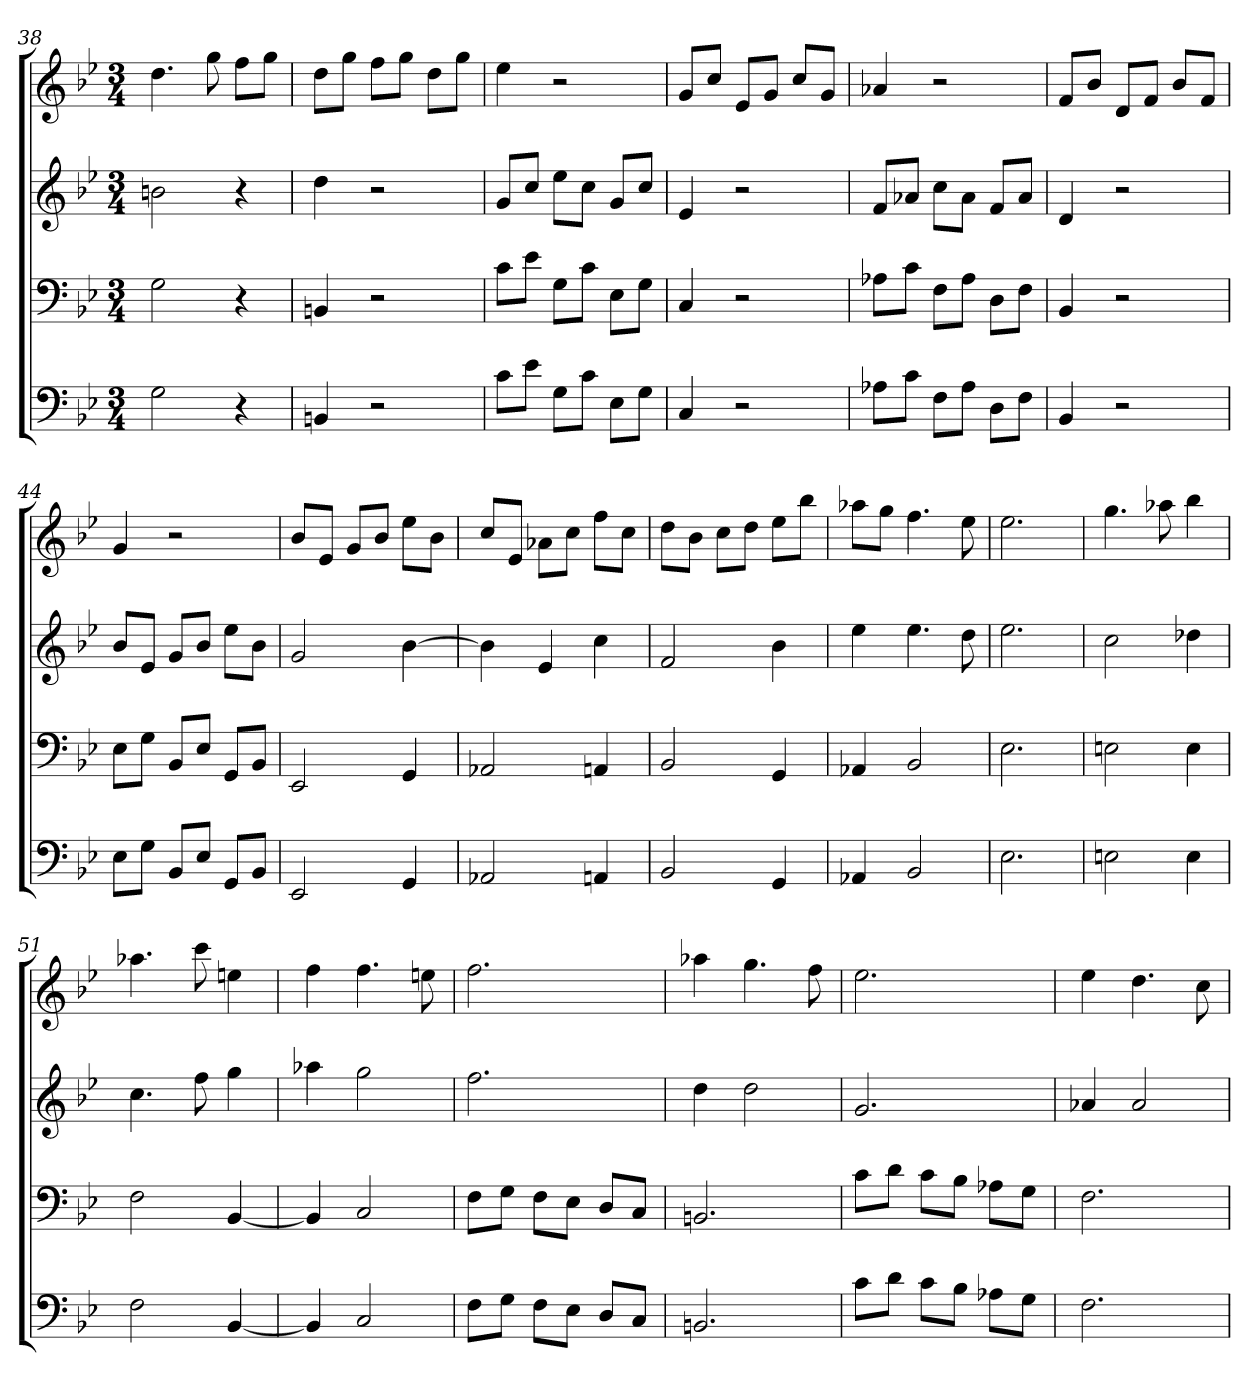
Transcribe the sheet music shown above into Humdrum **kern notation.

**kern	**kern	**kern	**kern
*part4	*part3	*part2	*part1
*staff4	*staff3	*staff2	*staff1
*k[b-e-]	*k[b-e-]	*k[b-e-]	*k[b-e-]
*g:	*g:	*g:	*g:
*M3/4	*M3/4	*M3/4	*M3/4
=38	=38	=38	=38
2G	2G	2bn	4.dd
.	.	.	8gg
4r	4r	4r	8ffL
.	.	.	8ggJ
=39	=39	=39	=39
4BBn	4BBn	4dd	8ddL
.	.	.	8ggJ
2r	2r	2r	8ffL
.	.	.	8ggJ
.	.	.	8ddL
.	.	.	8ggJ
=40	=40	=40	=40
8cL	8cL	8gL	4ee-
8e-J	8e-J	8ccJ	.
8GL	8GL	8ee-L	2r
8cJ	8cJ	8ccJ	.
8E-L	8E-L	8gL	.
8GJ	8GJ	8ccJ	.
=41	=41	=41	=41
4C	4C	4e-	8gL
.	.	.	8ccJ
2r	2r	2r	8e-L
.	.	.	8gJ
.	.	.	8ccL
.	.	.	8gJ
=42	=42	=42	=42
8A-XL	8A-XL	8fL	4a-X
8cJ	8cJ	8a-XJ	.
8FL	8FL	8ccL	2r
8A-J	8A-J	8a-J	.
8DL	8DL	8fL	.
8FJ	8FJ	8a-J	.
=43	=43	=43	=43
4BB-	4BB-	4d	8fL
.	.	.	8b-J
2r	2r	2r	8dL
.	.	.	8fJ
.	.	.	8b-L
.	.	.	8fJ
=44	=44	=44	=44
8E-L	8E-L	8b-L	4g
8GJ	8GJ	8e-J	.
8BB-L	8BB-L	8gL	2r
8E-J	8E-J	8b-J	.
8GGL	8GGL	8ee-L	.
8BB-J	8BB-J	8b-J	.
=45	=45	=45	=45
2EE-	2EE-	2g	8b-L
.	.	.	8e-J
.	.	.	8gL
.	.	.	8b-J
4GG	4GG	[4b-	8ee-L
.	.	.	8b-J
=46	=46	=46	=46
2AA-X	2AA-X	4b-]	8ccL
.	.	.	8e-J
.	.	4e-	8a-XL
.	.	.	8ccJ
4AAn	4AAn	4cc	8ffL
.	.	.	8ccJ
=47	=47	=47	=47
2BB-	2BB-	2f	8ddL
.	.	.	8b-J
.	.	.	8ccL
.	.	.	8ddJ
4GG	4GG	4b-	8ee-L
.	.	.	8bb-J
=48	=48	=48	=48
4AA-X	4AA-X	4ee-	8aa-XL
.	.	.	8ggJ
2BB-	2BB-	4.ee-	4.ff
.	.	8dd	8ee-
=49	=49	=49	=49
2.E-	2.E-	2.ee-	2.ee-
=50	=50	=50	=50
2En	2En	2cc	4.gg
.	.	.	8aa-X
4E	4E	4dd-X	4bb-
=51	=51	=51	=51
2F	2F	4.cc	4.aa-X
.	.	8ff	8ccc
[4BB-	[4BB-	4gg	4een
=52	=52	=52	=52
4BB-]	4BB-]	4aa-X	4ff
2C	2C	2gg	4.ff
.	.	.	8een
=53	=53	=53	=53
8FL	8FL	2.ff	2.ff
8GJ	8GJ	.	.
8FL	8FL	.	.
8E-J	8E-J	.	.
8DL	8DL	.	.
8CJ	8CJ	.	.
=54	=54	=54	=54
2.BBn	2.BBn	4dd	4aa-X
.	.	2dd	4.gg
.	.	.	8ff
=55	=55	=55	=55
8cL	8cL	2.g	2.ee-
8dJ	8dJ	.	.
8cL	8cL	.	.
8B-J	8B-J	.	.
8A-XL	8A-XL	.	.
8GJ	8GJ	.	.
=56	=56	=56	=56
2.F	2.F	4a-X	4ee-
.	.	2a-	4.dd
.	.	.	8cc
=	=	=	=
*-	*-	*-	*-
